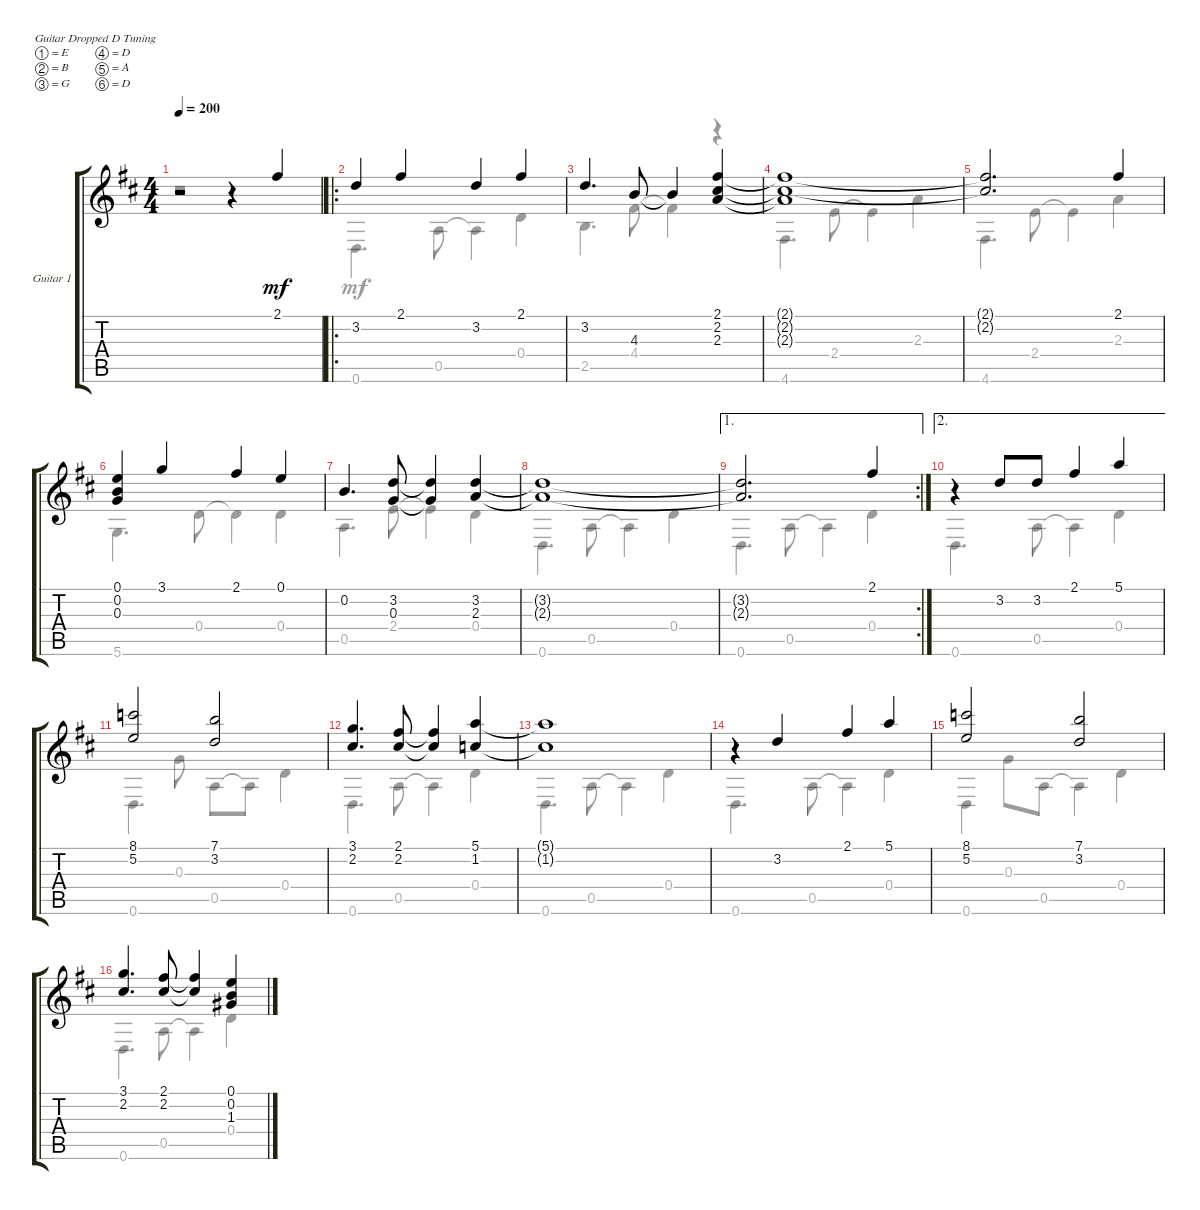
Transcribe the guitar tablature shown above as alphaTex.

\bracketExtendMode groupsimilarinstruments
\firstSystemTrackNameOrientation horizontal
\otherSystemsTrackNameOrientation horizontal
\track ("Guitar 1" "Guitar 1") {instrument acousticguitarsteel}
\staff {score tabs}
\tuning (E4 B3 G3 D3 A2 D2)
\voice
\ts (4 4)
\section ("" "")
\tempo 200
\clef g2
\ks d
r.2{dy mf instrument acousticguitarsteel} r.4 2.1.4 |
\ro
3.2.4 2.1.4 3.2.4 2.1.4 |
3.2.4{d} 4.3.8 4.3{t}.4 (2.1 2.2 2.3).4 |
(2.1{t} 2.2{t} 2.3{t}).1 |
(2.1{t} 2.2{t}).2{d} 2.1.4 |
(0.1 0.2 0.3).4 3.1.4 2.1.4 0.1.4 |
0.2.4{d} (3.2 0.3).8 (3.2{t} 0.3{t}).4 (3.2 2.3).4 |
(3.2{t} 2.3{t}).1 |
\ae 1
\rc 2
(3.2{t} 2.3{t}).2{d} 2.1.4 |
\ae 2
r.4 3.2.8 3.2.8 2.1.4 5.1.4 |
(8.1 5.2).2 (7.1 3.2).2 |
(3.1 2.2).4{d} (2.1 2.2).8 (2.1{t} 2.2{t}).4 (5.1 1.2).4 |
(5.1{t} 1.2{t}).1 |
r.4 3.2.4 2.1.4 5.1.4 |
(8.1 5.2).2 (7.1 3.2).2 |
(3.1 2.2).4{d} (2.1 2.2).8 (2.1{t} 2.2{t}).4 (0.1 0.2 1.3).4
\voice
\clef g2
\ottava regular
\simile none
\ks d
r.1{dy mf} |
0.6.4{d} 0.5.8 0.5{t}.4 0.4.4 |
2.5.4{d} 4.4.8 4.4{t}.4 r.4 |
4.6.4{d} 2.4.8 2.4{t}.4 2.3.4 |
4.6.4{d} 2.4.8 2.4{t}.4 2.3.4 |
5.6.4{d} 0.4.8 0.4{t}.4 0.4.4 |
0.5.4{d} 2.4.8 2.4{t}.4 0.4.4 |
0.6.4{d} 0.5.8 0.5{t}.4 0.4.4 |
0.6.4{d} 0.5.8 0.5{t}.4 0.4.4 |
0.6.4{d} 0.5.8 0.5{t}.4 0.4.4 |
0.6.4{d} 0.3.8 0.5.8 0.5{t}.8 0.4.4 |
0.6.4{d} 0.5.8 0.5{t}.4 0.4.4 |
0.6.4{d} 0.5.8 0.5{t}.4 0.4.4 |
0.6.4{d} 0.5.8 0.5{t}.4 0.4.4 |
0.6.4 0.3.8 0.5.8 0.5{t}.4 0.4.4 |
0.6.4{d} 0.5.8 0.5{t}.4 0.4.4
